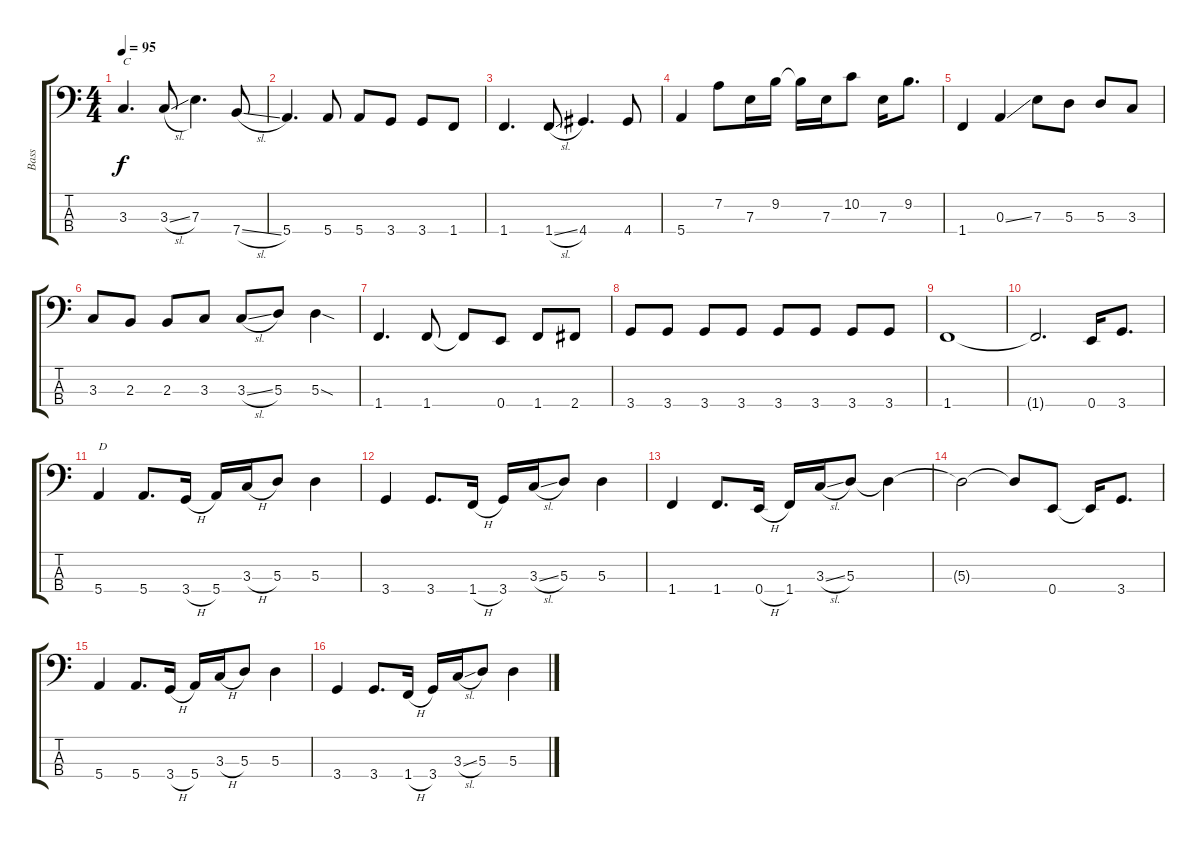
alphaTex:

\track ("Bass" "Bass") {instrument electricbassfinger}
\staff {score tabs}
\tuning (G2 D2 A1 E1) {hide}
\ts (4 4)
\tempo 95
\clef f4
\ks c
3.3.4{d txt "C" dy f} 3.3{sl}.8 7.3.4{d} 7.4{sl}.8 |
5.4.4{d} 5.4.8 5.4.8 3.4.8 3.4.8 1.4.8 |
1.4.4{d} 1.4{sl}.8 4.4.4{d} 4.4.8 |
5.4.4 7.2.8 7.3.16 9.2.16 9.2{t}.16 7.3.16 10.2.8 7.3.16 9.2.8{d} |
1.4.4 0.3{ss}.4 7.3.8 5.3.8 5.3.8 3.3.8 |
3.3.8 2.3.8 2.3.8 3.3.8 3.3{sl}.8 5.3.8 5.3{sod}.4 |
1.4.4{d} 1.4.8 1.4{t}.8 0.4.8 1.4.8 2.4.8 |
3.4.8 3.4.8 3.4.8 3.4.8 3.4.8 3.4.8 3.4.8 3.4.8 |
1.4.1 |
1.4{t}.2{d} 0.4.16 3.4.8{d} |
5.4.4{txt "D" volume 11} 5.4.8{d} 3.4{h}.16 5.4.16 3.3{h}.16 5.3.8 5.3.4 |
3.4.4 3.4.8{d} 1.4{h}.16 3.4.16 3.3{sl}.16 5.3.8 5.3.4 |
1.4.4 1.4.8{d} 0.4{h}.16 1.4.16 3.3{sl}.16 5.3.8 5.3{t}.4 |
5.3{t}.2 5.3{t}.8 0.4.8 0.4{t}.16 3.4.8{d} |
5.4.4 5.4.8{d} 3.4{h}.16 5.4.16 3.3{h}.16 5.3.8 5.3.4 |
3.4.4 3.4.8{d} 1.4{h}.16 3.4.16 3.3{sl}.16 5.3.8 5.3.4
